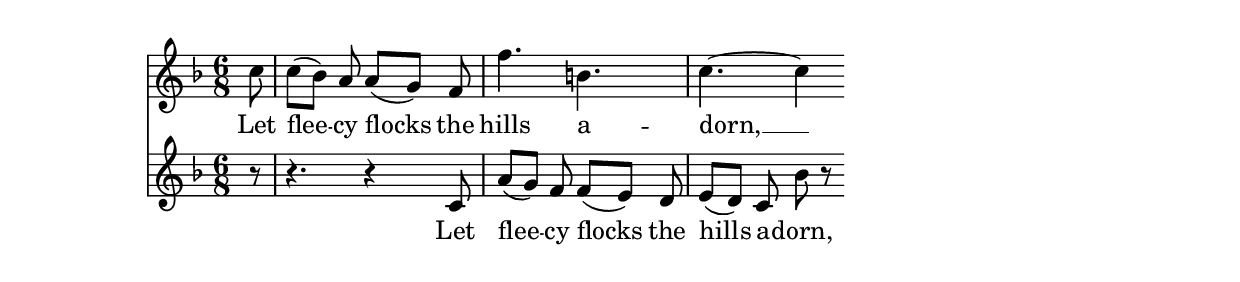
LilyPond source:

\version "2.24.0"

% Lyrics to multiple staves
<<
  \relative c'' {
    \key f \major
    \time 6/8
    \partial 8
    c8 | c8([ bes]) a a([ g]) f | f'4. b, | c4.~ c4
  }

  \addlyrics {
    Let | flee -- cy flocks the | hills a -- | dorn, __
  }

  \relative c' {
    \key f \major
    \time 6/8
    \partial 8
    r8 | r4. r4 c8 | a'8([ g]) f f([ e]) d | e8([ d]) c bes'r
  }

  \addlyrics {
    Let | flee -- cy flocks the | hills a -- dorn,
  }
>>

